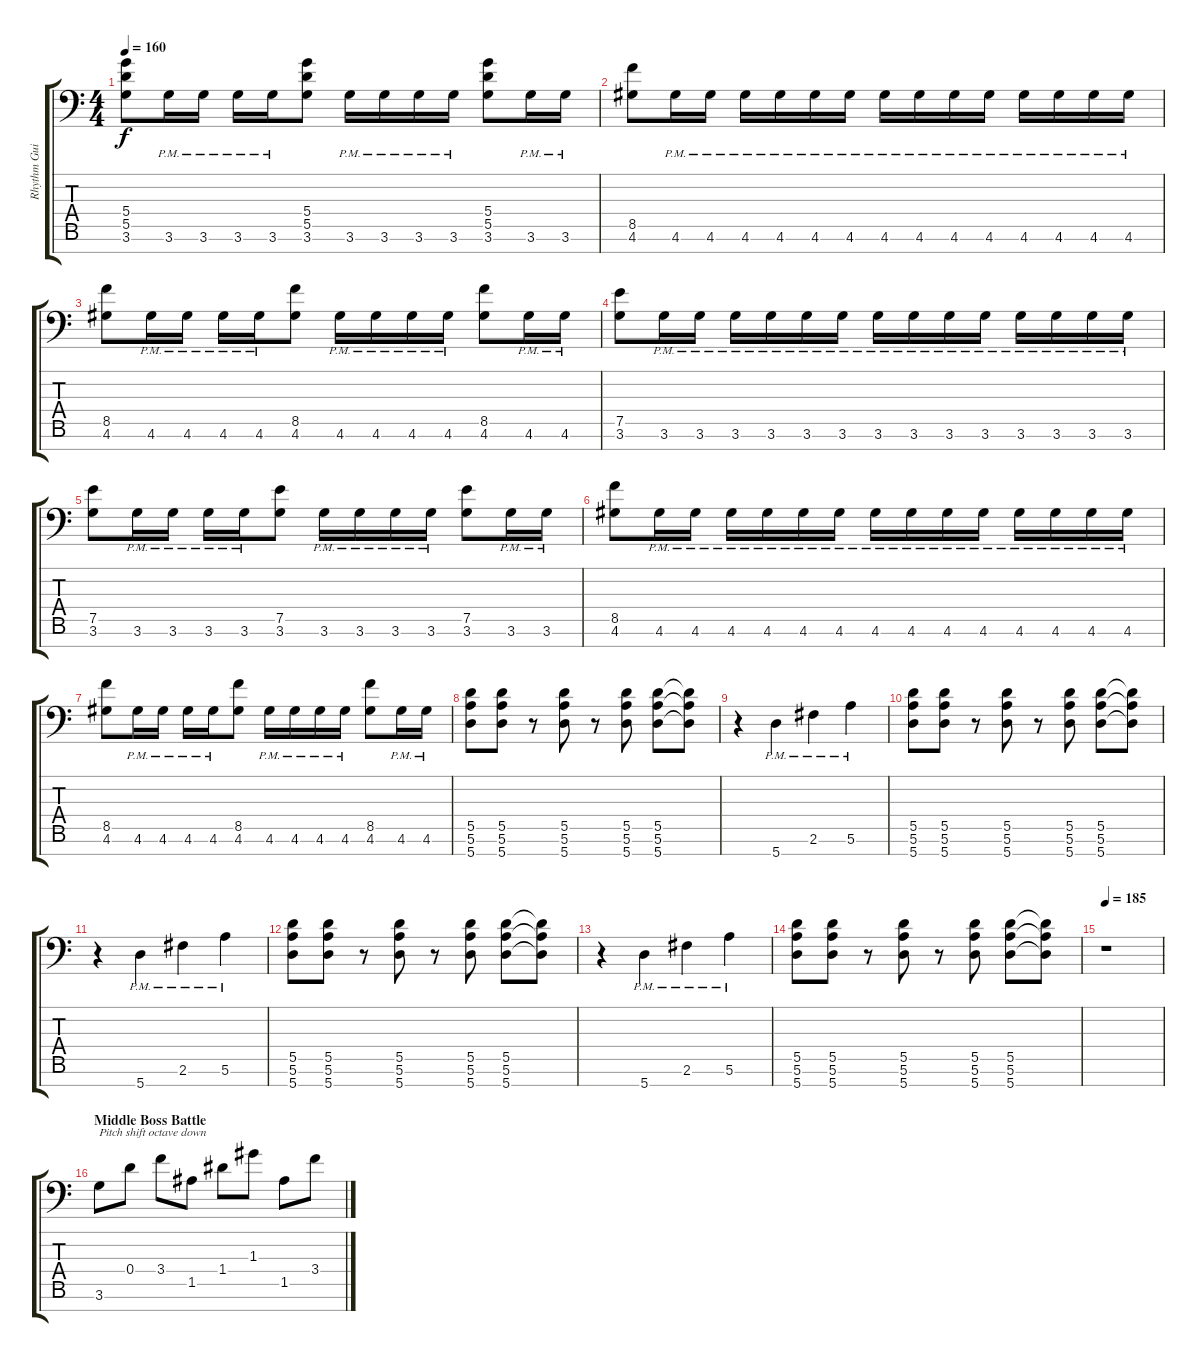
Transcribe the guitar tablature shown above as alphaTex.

\track ("Rhythm Guitar" "Rhythm Gui") {instrument distortionguitar}
\staff {score tabs}
\tuning (E4 B3 G3 D3 A2 E2 A1) {hide}
\ts (4 4)
\tempo 160
\clef f4
\ks c
(5.4 5.5 3.6).8{dy f} 3.6{pm}.16 3.6{pm}.16 3.6{pm}.16 3.6{pm}.16 (5.4 5.5 3.6).8 3.6{pm}.16 3.6{pm}.16 3.6{pm}.16 3.6{pm}.16 (5.4 5.5 3.6).8 3.6{pm}.16 3.6{pm}.16 |
(8.5 4.6).8 4.6{pm}.16 4.6{pm}.16 4.6{pm}.16 4.6{pm}.16 4.6{pm}.16 4.6{pm}.16 4.6{pm}.16 4.6{pm}.16 4.6{pm}.16 4.6{pm}.16 4.6{pm}.16 4.6{pm}.16 4.6{pm}.16 4.6{pm}.16 |
(8.5 4.6).8 4.6{pm}.16 4.6{pm}.16 4.6{pm}.16 4.6{pm}.16 (8.5 4.6).8 4.6{pm}.16 4.6{pm}.16 4.6{pm}.16 4.6{pm}.16 (8.5 4.6).8 4.6{pm}.16 4.6{pm}.16 |
(7.5 3.6).8 3.6{pm}.16 3.6{pm}.16 3.6{pm}.16 3.6{pm}.16 3.6{pm}.16 3.6{pm}.16 3.6{pm}.16 3.6{pm}.16 3.6{pm}.16 3.6{pm}.16 3.6{pm}.16 3.6{pm}.16 3.6{pm}.16 3.6{pm}.16 |
(7.5 3.6).8 3.6{pm}.16 3.6{pm}.16 3.6{pm}.16 3.6{pm}.16 (7.5 3.6).8 3.6{pm}.16 3.6{pm}.16 3.6{pm}.16 3.6{pm}.16 (7.5 3.6).8 3.6{pm}.16 3.6{pm}.16 |
(8.5 4.6).8 4.6{pm}.16 4.6{pm}.16 4.6{pm}.16 4.6{pm}.16 4.6{pm}.16 4.6{pm}.16 4.6{pm}.16 4.6{pm}.16 4.6{pm}.16 4.6{pm}.16 4.6{pm}.16 4.6{pm}.16 4.6{pm}.16 4.6{pm}.16 |
(8.5 4.6).8 4.6{pm}.16 4.6{pm}.16 4.6{pm}.16 4.6{pm}.16 (8.5 4.6).8 4.6{pm}.16 4.6{pm}.16 4.6{pm}.16 4.6{pm}.16 (8.5 4.6).8 4.6{pm}.16 4.6{pm}.16 |
(5.5 5.6 5.7).8 (5.5 5.6 5.7).8 r.8 (5.5 5.6 5.7).8 r.8 (5.5 5.6 5.7).8 (5.5 5.6 5.7).8 (5.5{t} 5.6{t} 5.7{t}).8 |
r.4 5.7{pm}.4 2.6{pm}.4 5.6{pm}.4 |
(5.5 5.6 5.7).8 (5.5 5.6 5.7).8 r.8 (5.5 5.6 5.7).8 r.8 (5.5 5.6 5.7).8 (5.5 5.6 5.7).8 (5.5{t} 5.6{t} 5.7{t}).8 |
r.4 5.7{pm}.4 2.6{pm}.4 5.6{pm}.4 |
(5.5 5.6 5.7).8 (5.5 5.6 5.7).8 r.8 (5.5 5.6 5.7).8 r.8 (5.5 5.6 5.7).8 (5.5 5.6 5.7).8 (5.5{t} 5.6{t} 5.7{t}).8 |
r.4 5.7{pm}.4 2.6{pm}.4 5.6{pm}.4 |
(5.5 5.6 5.7).8 (5.5 5.6 5.7).8 r.8 (5.5 5.6 5.7).8 r.8 (5.5 5.6 5.7).8 (5.5 5.6 5.7).8 (5.5{t} 5.6{t} 5.7{t}).8 |
\tempo 185
r.1 |
\section ("" "Middle Boss Battle")
3.6.8{txt "Pitch shift octave down"} 0.4.8 3.4.8 1.5.8 1.4.8 1.3.8 1.5.8 3.4.8
